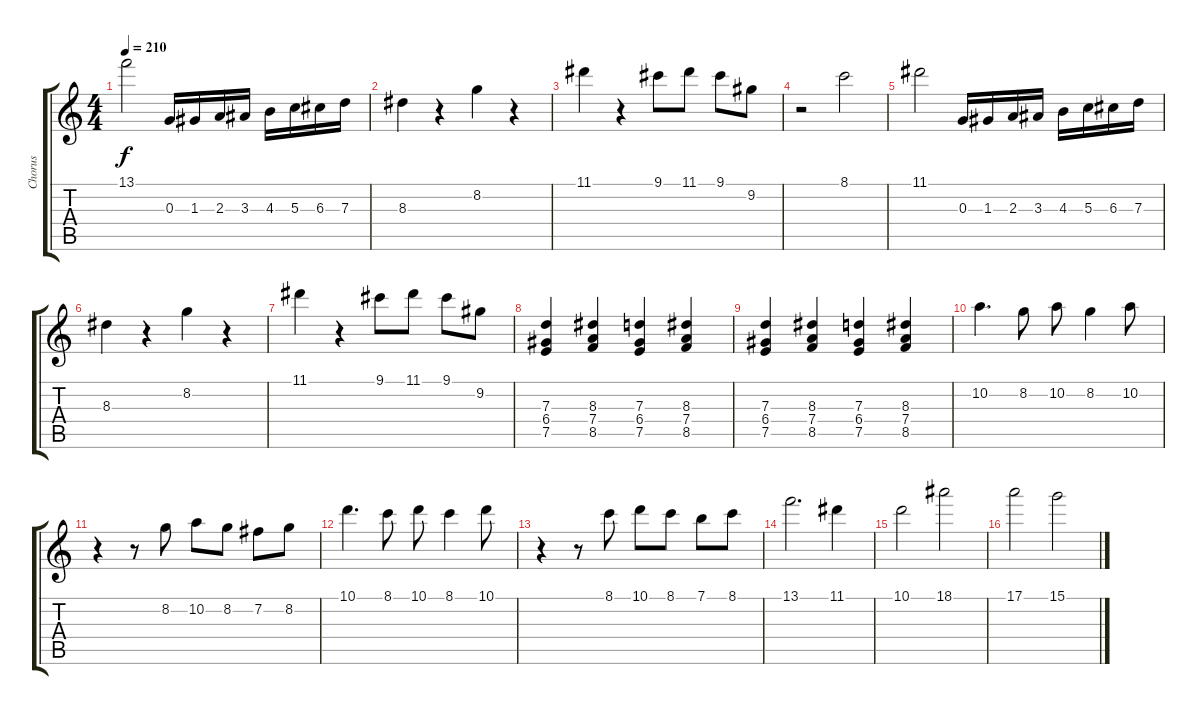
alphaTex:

\track ("Chorus" "Chorus") {instrument acousticguitarsteel}
\staff {score tabs}
\tuning (E4 B3 G3 D3 A2 E2) {hide}
\ts (4 4)
\tempo 210
\clef g2
\ks c
13.1.2{dy f} 0.3.16 1.3.16 2.3.16 3.3.16 4.3.16 5.3.16 6.3.16 7.3.16 |
8.3.4 r.4 8.2.4 r.4 |
11.1.4 r.4 9.1.8 11.1.8 9.1.8 9.2.8 |
r.2 8.1.2 |
11.1.2 0.3.16 1.3.16 2.3.16 3.3.16 4.3.16 5.3.16 6.3.16 7.3.16 |
8.3.4 r.4 8.2.4 r.4 |
11.1.4 r.4 9.1.8 11.1.8 9.1.8 9.2.8 |
(7.3 6.4 7.5).4 (8.3 7.4 8.5).4 (7.3 6.4 7.5).4 (8.3 7.4 8.5).4 |
(7.3 6.4 7.5).4 (8.3 7.4 8.5).4 (7.3 6.4 7.5).4 (8.3 7.4 8.5).4 |
10.2.4{d} 8.2.8 10.2.8 8.2.4 10.2.8 |
r.4 r.8 8.2.8 10.2.8 8.2.8 7.2.8 8.2.8 |
10.1.4{d} 8.1.8 10.1.8 8.1.4 10.1.8 |
r.4 r.8 8.1.8 10.1.8 8.1.8 7.1.8 8.1.8 |
13.1.2{d} 11.1.4 |
10.1.2 18.1.2 |
17.1.2 15.1.2
